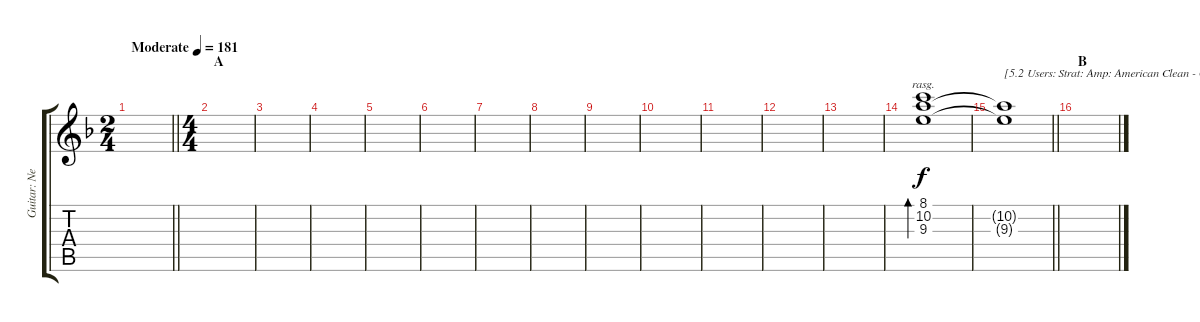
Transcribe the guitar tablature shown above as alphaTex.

\track ("Guitar: Neil" "Guitar: Ne") {instrument electricguitarclean}
\staff {score tabs}
\tuning (E4 B3 G3 D3 A2 E2) {hide}
\ts (2 4)
\tempo (181 "Moderate")
\clef g2
\barLineRight lightlight
\ks f
|
\ts (4 4)
\section ("" "A")
|
|
|
|
|
|
|
|
|
|
|
|
(8.1 10.2 9.3).1{bd 480 rasg ii} |
\barLineRight lightlight
(10.2{t} 9.3{t}).1{txt "[5.2 Users: Strat: Amp: American Clean - Chorus]" dy f} |
\section ("" "B")
